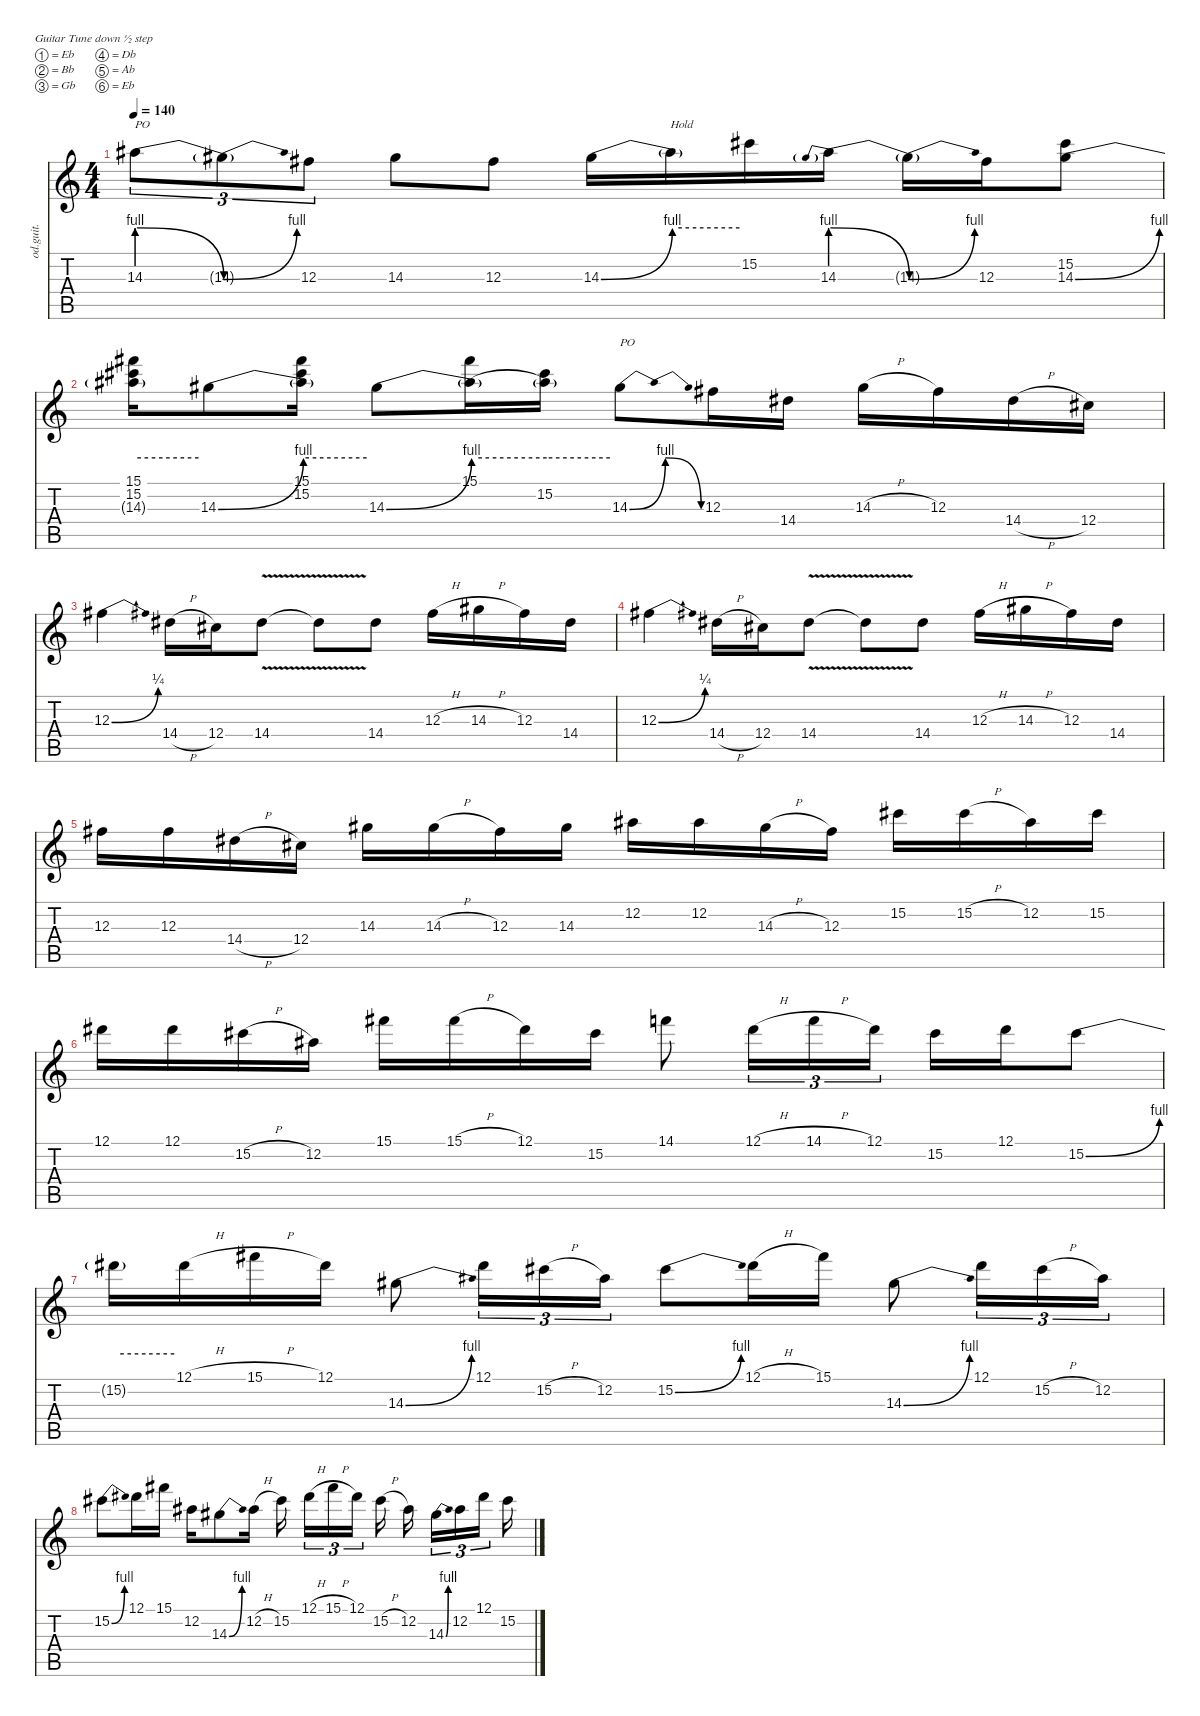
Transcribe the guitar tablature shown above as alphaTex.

\defaultSystemsLayout 4
\hideDynamics
\bracketExtendMode nobrackets
\otherSystemsTrackNameOrientation horizontal
\track ("Guitar 1 (Slash)" "od.guit.") {instrument overdrivenguitar}
\staff {score tabs}
\tuning (Eb4 Bb3 Gb3 Db3 Ab2 Eb2)
\ts (4 4)
\tempo 140
\clef g2
\ks c
14.3{be (release 0 4 60 0) t}.8{tu (3 2) txt "PO" dy ff beam Down} 14.3{be (bend 0 0 60 4) t acc #}.8{tu (3 2) beam Down} 12.3{acc #}.8{tu (3 2) beam Down} 14.3{acc #}.8{beam Down} 12.3{acc #}.8{beam Down} 14.3{be (bend 0 0 60 4) acc #}.16{beam Down} 14.3{be (hold 0 4 60 4) t}.16{txt "Hold" beam Down} 15.2{acc #}.16{beam Down} 14.3{be (prebendrelease 0 4 60 0)}.16{beam Down} 14.3{be (bend 0 0 60 4) t acc #}.16{beam Down} 12.3{acc #}.16{beam Down} (15.2{acc #} 14.3{be (bend 0 0 60 4) acc #}).8{beam Down} |
(15.1{acc #} 15.2{acc #} 14.3{be (hold 0 4 60 4) t}).16{beam Down} 14.3{be (bend 0 0 60 4) acc #}.8{beam Down} (15.1{acc #} 15.2{acc #} 14.3{be (hold 0 4 60 4) t}).16{beam Down} 14.3{be (bend 0 0 60 4) acc #}.8{beam Down} (15.1{acc #} 14.3{be (hold 0 4 60 4) t}).16{beam Down} (15.2{acc #} 14.3{be (hold 0 4 60 4) t}).16{beam Down} 14.3{be (bendrelease 0 0 15 4 30 4 45 0) acc #}.8{txt "PO" beam Down} 12.3{acc #}.16{beam Down} 14.4{acc #}.16{beam Down} 14.3{h acc #}.16{beam Down} 12.3{acc #}.16{beam Down} 14.4{h acc #}.16{beam Down} 12.4{acc #}.16{beam Down} |
12.3{be (bend 0 0 60 1) acc #}.4{beam Down} 14.4{h acc #}.16{beam Down} 12.4{acc #}.16{beam Down} 14.4{v acc #}.8{beam Down} 14.4{v t acc #}.8{beam Down} 14.4{acc #}.8{beam Down} 12.3{h acc #}.16{beam Down} 14.3{h acc #}.16{beam Down} 12.3{acc #}.16{beam Down} 14.4{acc #}.16{beam Down} |
12.3{be (bend 0 0 60 1) acc #}.4{beam Down} 14.4{h acc #}.16{beam Down} 12.4{acc #}.16{beam Down} 14.4{v acc #}.8{beam Down} 14.4{v t acc #}.8{beam Down} 14.4{acc #}.8{beam Down} 12.3{h acc #}.16{beam Down} 14.3{h acc #}.16{beam Down} 12.3{acc #}.16{beam Down} 14.4{acc #}.16{beam Down} |
12.3{acc #}.16{beam Down} 12.3{acc #}.16{beam Down} 14.4{h acc #}.16{beam Down} 12.4{acc #}.16{beam Down} 14.3{acc #}.16{beam Down} 14.3{h acc #}.16{beam Down} 12.3{acc #}.16{beam Down} 14.3{acc #}.16{beam Down} 12.2{acc #}.16{beam Down} 12.2{acc #}.16{beam Down} 14.3{h acc #}.16{beam Down} 12.3{acc #}.16{beam Down} 15.2{acc #}.16{beam Down} 15.2{h acc #}.16{beam Down} 12.2{acc #}.16{beam Down} 15.2{acc #}.16{beam Down} |
12.1{acc #}.16{beam Down} 12.1{acc #}.16{beam Down} 15.2{h acc #}.16{beam Down} 12.2{acc #}.16{beam Down} 15.1{acc #}.16{beam Down} 15.1{h acc #}.16{beam Down} 12.1{acc #}.16{beam Down} 15.2{acc #}.16{beam Down} 14.1.8{beam Down} 12.1{h acc #}.16{tu (3 2) beam Down} 14.1{h}.16{tu (3 2) beam Down} 12.1{acc #}.16{tu (3 2) beam Down} 15.2{acc #}.16{beam Down} 12.1{acc #}.16{beam Down} 15.2{be (bend 0 0 60 4) acc #}.8{beam Down} |
15.2{be (hold 0 4 60 4) t}.16{beam Down} 12.1{h acc #}.16{beam Down} 15.1{h acc #}.16{beam Down} 12.1{acc #}.16{beam Down} 14.3{be (bend 0 0 30 4) acc #}.8{beam Down} 12.1{acc #}.16{tu (3 2) beam Down} 15.2{h acc #}.16{tu (3 2) beam Down} 12.2{acc #}.16{tu (3 2) beam Down} 15.2{be (bend 0 0 30 4) acc #}.8{beam Down} 12.1{h acc #}.16{beam Down} 15.1{acc #}.16{beam Down} 14.3{be (bend 0 0 30 4) acc #}.8{beam Down} 12.1{acc #}.16{tu (3 2) beam Down} 15.2{h acc #}.16{tu (3 2) beam Down} 12.2{acc #}.16{tu (3 2) beam Down} |
15.2{be (bend 0 0 30 4) acc #}.8{beam Down} 12.1{acc #}.16{beam Down} 15.1{acc #}.16{beam Down} 12.2{acc #}.16{beam Down} 14.3{be (bend 0 0 30 4) acc #}.8{beam Down} 12.2{h acc #}.16{beam Down} 15.2{acc #}.16{beam Down} 12.1{h acc #}.16{tu (3 2) beam Down} 15.1{h acc #}.16{tu (3 2) beam Down} 12.1{acc #}.16{tu (3 2) beam Down} 15.2{h acc #}.16{beam Down} 12.2{acc #}.16{beam Down} 14.3{be (bend 0 0 30 4) acc #}.16{tu (3 2) beam Down} 12.2{acc #}.16{tu (3 2) beam Down} 12.1{acc #}.16{tu (3 2) beam Down} 15.2{acc #}.16{beam Down}
